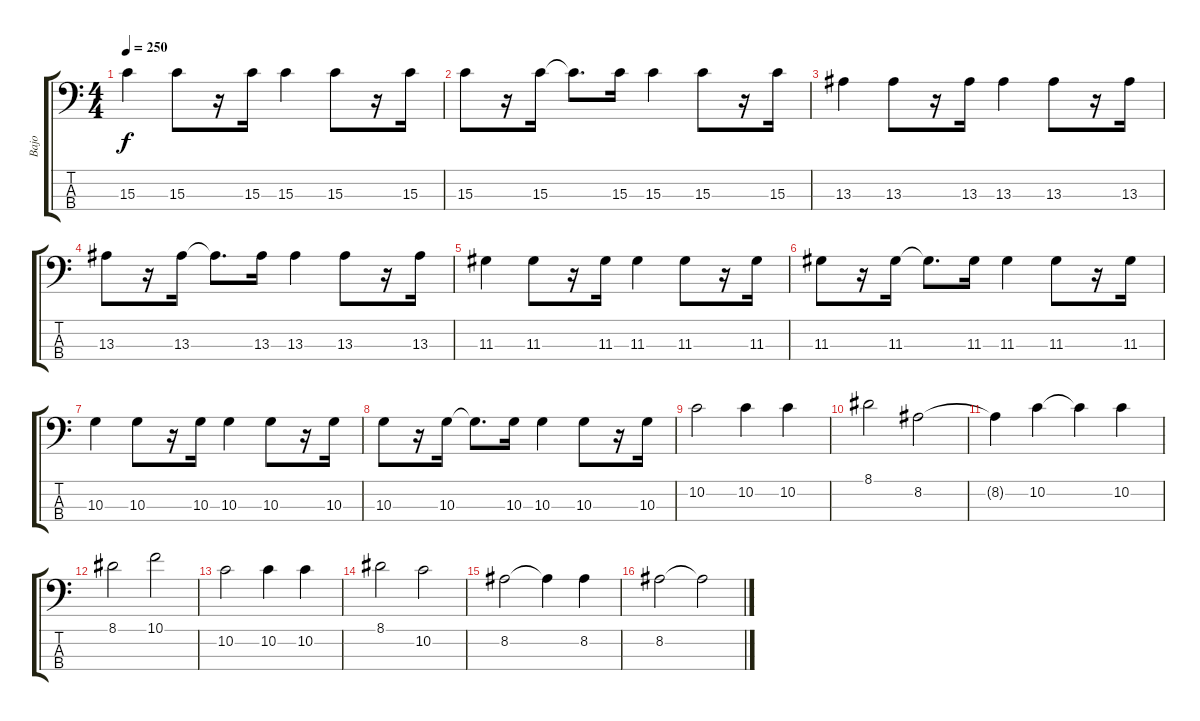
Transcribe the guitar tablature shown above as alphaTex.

\track ("Bajo" "Bajo") {instrument electricbassfinger}
\staff {score tabs}
\tuning (G2 D2 A1 E1) {hide}
\ts (4 4)
\tempo 250
\clef f4
\ks c
15.3.4{dy f} 15.3.8 r.16 15.3.16 15.3.4 15.3.8 r.16 15.3.16 |
15.3.8 r.16 15.3.16 15.3{t}.8{d} 15.3.16 15.3.4 15.3.8 r.16 15.3.16 |
13.3.4 13.3.8 r.16 13.3.16 13.3.4 13.3.8 r.16 13.3.16 |
13.3.8 r.16 13.3.16 13.3{t}.8{d} 13.3.16 13.3.4 13.3.8 r.16 13.3.16 |
11.3.4 11.3.8 r.16 11.3.16 11.3.4 11.3.8 r.16 11.3.16 |
11.3.8 r.16 11.3.16 11.3{t}.8{d} 11.3.16 11.3.4 11.3.8 r.16 11.3.16 |
10.3.4 10.3.8 r.16 10.3.16 10.3.4 10.3.8 r.16 10.3.16 |
10.3.8 r.16 10.3.16 10.3{t}.8{d} 10.3.16 10.3.4 10.3.8 r.16 10.3.16 |
10.2.2 10.2.4 10.2.4 |
8.1.2 8.2.2 |
8.2{t}.4 10.2.4 10.2{t}.4 10.2.4 |
8.1.2 10.1.2 |
10.2.2 10.2.4 10.2.4 |
8.1.2 10.2.2 |
8.2.2 8.2{t}.4 8.2.4 |
8.2.2 8.2{t}.2
